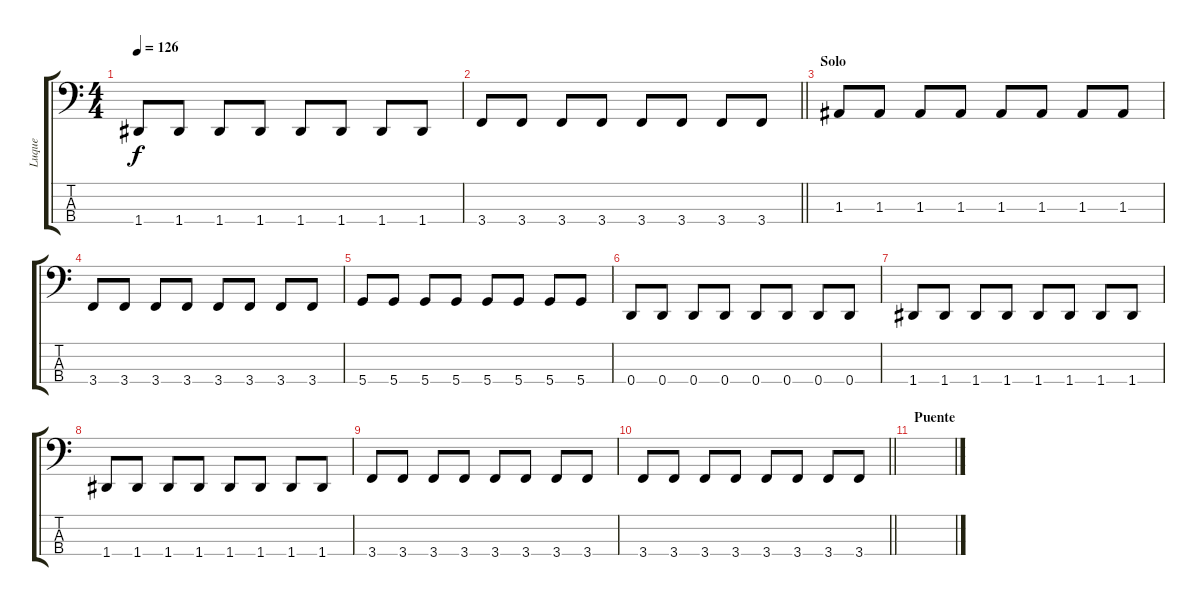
\track ("Luque" "Luque") {instrument electricbassfinger}
\staff {score tabs}
\tuning (G2 D2 A1 D1) {hide}
\ts (4 4)
\tempo 126
\clef f4
\ks c
1.4.8{dy f} 1.4.8 1.4.8 1.4.8 1.4.8 1.4.8 1.4.8 1.4.8 |
\barLineRight lightlight
3.4.8 3.4.8 3.4.8 3.4.8 3.4.8 3.4.8 3.4.8 3.4.8 |
\section ("" "Solo")
1.3.8 1.3.8 1.3.8 1.3.8 1.3.8 1.3.8 1.3.8 1.3.8 |
3.4.8 3.4.8 3.4.8 3.4.8 3.4.8 3.4.8 3.4.8 3.4.8 |
5.4.8 5.4.8 5.4.8 5.4.8 5.4.8 5.4.8 5.4.8 5.4.8 |
0.4.8 0.4.8 0.4.8 0.4.8 0.4.8 0.4.8 0.4.8 0.4.8 |
1.4.8 1.4.8 1.4.8 1.4.8 1.4.8 1.4.8 1.4.8 1.4.8 |
1.4.8 1.4.8 1.4.8 1.4.8 1.4.8 1.4.8 1.4.8 1.4.8 |
3.4.8 3.4.8 3.4.8 3.4.8 3.4.8 3.4.8 3.4.8 3.4.8 |
\barLineRight lightlight
3.4.8 3.4.8 3.4.8 3.4.8 3.4.8 3.4.8 3.4.8 3.4.8 |
\section ("" "Puente")
